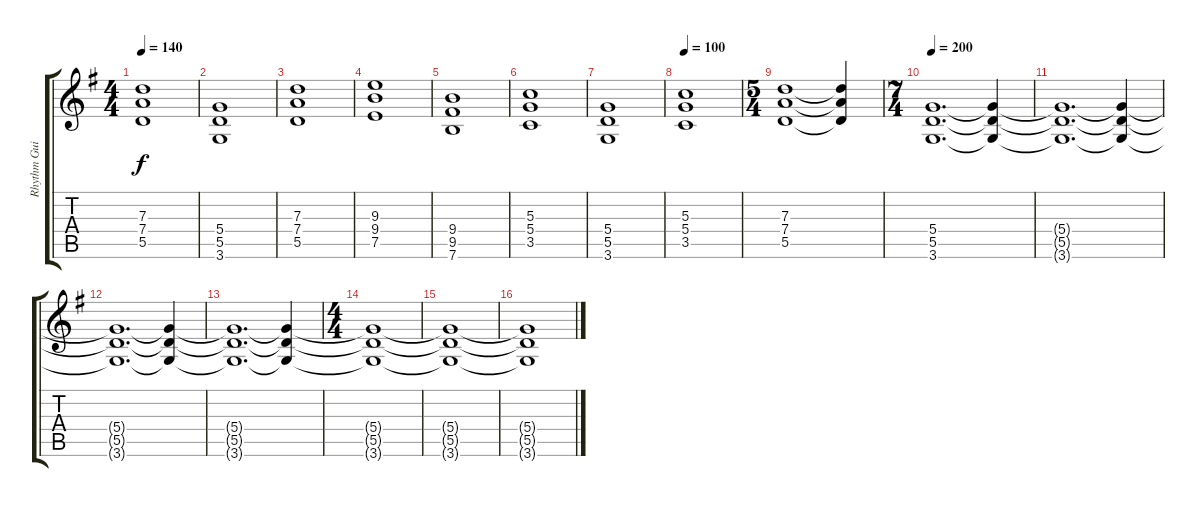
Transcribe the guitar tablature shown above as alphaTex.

\track ("Rhythm Guitar 1" "Rhythm Gui") {instrument distortionguitar}
\staff {score tabs}
\tuning (E4 B3 G3 D3 A2 E2) {hide}
\ts (4 4)
\tempo 140
\clef g2
\ks g
(7.3 7.4 5.5).1{dy f} |
(5.4 5.5 3.6).1 |
(7.3 7.4 5.5).1 |
(9.3 9.4 7.5).1 |
(9.4 9.5 7.6).1 |
(5.3 5.4 3.5).1 |
(5.4 5.5 3.6).1 |
\tempo 100
(5.3 5.4 3.5).1 |
\ts (5 4)
(7.3 7.4 5.5).1 (7.3{t} 7.4{t} 5.5{t}).4 |
\ts (7 4)
\tempo 200
(5.4 5.5 3.6).1{d} (5.4{t} 5.5{t} 3.6{t}).4 |
(5.4{t} 5.5{t} 3.6{t}).1{d} (5.4{t} 5.5{t} 3.6{t}).4 |
(5.4{t} 5.5{t} 3.6{t}).1{d} (5.4{t} 5.5{t} 3.6{t}).4 |
(5.4{t} 5.5{t} 3.6{t}).1{d} (5.4{t} 5.5{t} 3.6{t}).4 |
\ts (4 4)
(5.4{t} 5.5{t} 3.6{t}).1 |
(5.4{t} 5.5{t} 3.6{t}).1 |
(5.4{t} 5.5{t} 3.6{t}).1{volume 9}
